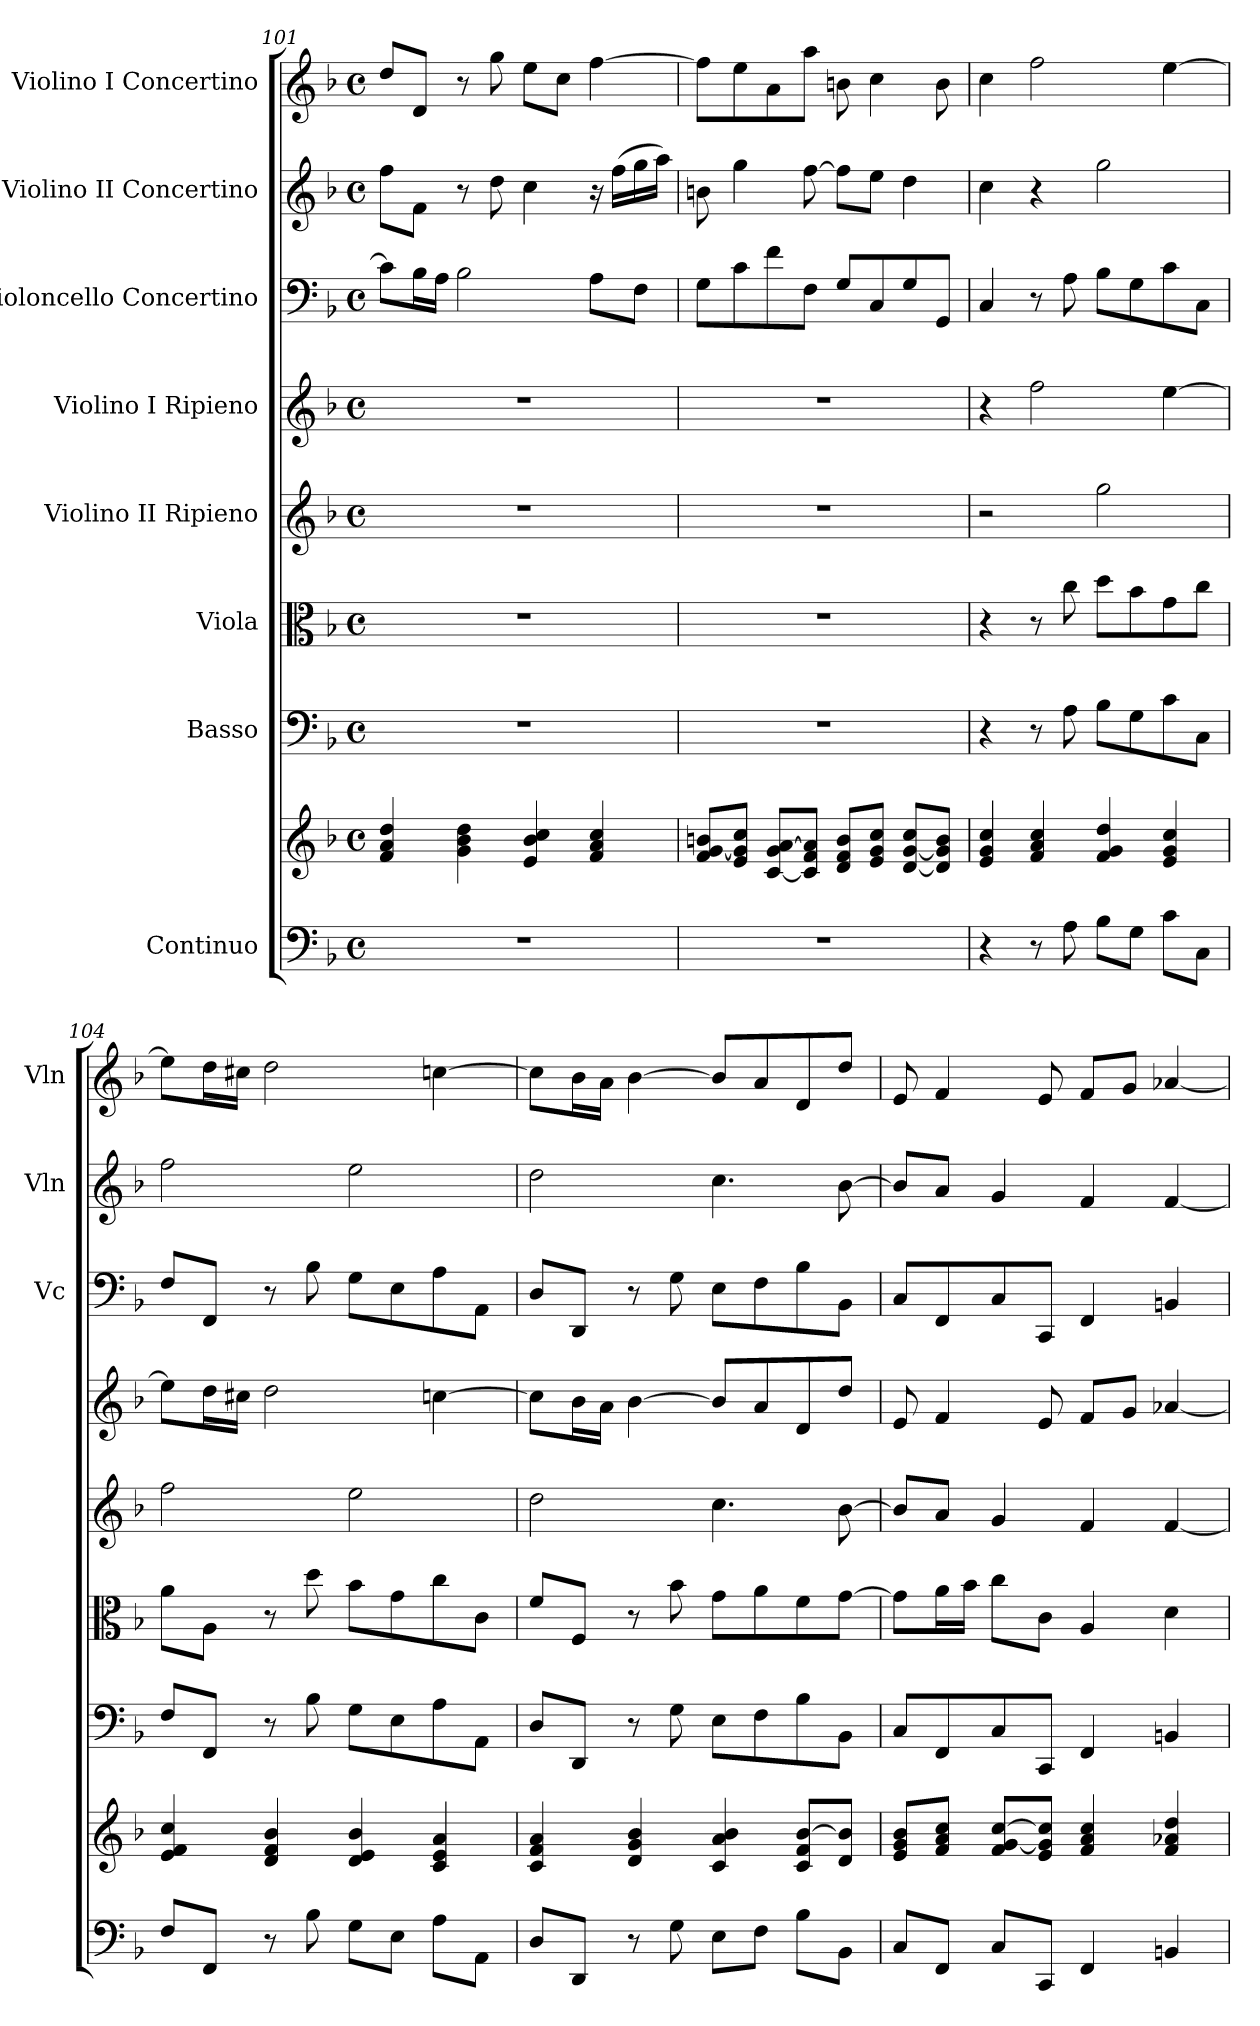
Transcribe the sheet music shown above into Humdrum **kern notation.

**kern	**kern	**kern	**kern	**kern	**kern	**kern	**kern	**kern
*part8	*part8	*part7	*part6	*part5	*part4	*part3	*part2	*part1
*staff9	*staff8	*staff7	*staff6	*staff5	*staff4	*staff3	*staff2	*staff1
*I"Continuo	*	*I"Basso	*I"Viola	*I"Violino II Ripieno	*I"Violino I Ripieno	*I"Violoncello Concertino	*I"Violino II Concertino	*I"Violino I Concertino
*	*	*	*	*	*	*I'Vc	*I'Vln	*I'Vln
!!LO:PB:g=z
*clefF4	*clefG2	*clefF4	*clefC3	*clefG2	*clefG2	*clefF4	*clefG2	*clefG2
*k[b-]	*k[b-]	*k[b-]	*k[b-]	*k[b-]	*k[b-]	*k[b-]	*k[b-]	*k[b-]
*M4/4	*M4/4	*M4/4	*M4/4	*M4/4	*M4/4	*M4/4	*M4/4	*M4/4
*met(c)	*met(c)	*met(c)	*met(c)	*met(c)	*met(c)	*met(c)	*met(c)	*met(c)
=101	=101	=101	=101	=101	=101	=101	=101	=101
1r	4f/ 4a/ 4dd/	1r	1r	1r	1r	8c\L]	8ff\L	8dd/L
.	.	.	.	.	.	16B-\L	8f\J	8d/J
.	.	.	.	.	.	16A\JJ	.	.
.	4g\ 4b-\ 4dd\	.	.	.	.	2B-\	8r	8r
.	.	.	.	.	.	.	8dd\	8gg\
.	4e/ 4b-/ 4cc/	.	.	.	.	.	4cc\	8ee\L
.	.	.	.	.	.	.	.	8cc\J
.	4f/ 4a/ 4cc/	.	.	.	.	8A\L	16r	[4ff\
.	.	.	.	.	.	.	(>16ff\LL	.
.	.	.	.	.	.	8F\J	16gg\	.
.	.	.	.	.	.	.	16aa\JJ)	.
=102	=102	=102	=102	=102	=102	=102	=102	=102
1r	8f/ [8g/ 8bn/L	1r	1r	1r	1r	8G\L	8bn\	8ff\L]
.	8e/ 8g]/ 8cc/J	.	.	.	.	8c\	4gg\	8ee\
.	[8c/ 8g/ [8a/L	.	.	.	.	8f\	.	8a\
.	8c]/ 8f/ 8a]/J	.	.	.	.	8F\J	[8ff\	8aa\J
.	8d/ 8f/ 8b/L	.	.	.	.	8G/L	8ff\L]	8bn\
.	8e/ 8g/ 8cc/J	.	.	.	.	8C/	8ee\J	4cc\
.	[8d/ [8g/ 8cc/L	.	.	.	.	8G/	4dd\	.
.	8d]/ 8g]/ 8b/J	.	.	.	.	8GG/J	.	8b\
=103	=103	=103	=103	=103	=103	=103	=103	=103
4r	4e/ 4g/ 4cc/	4r	4r	2r	4r	4C/	4cc\	4cc\
8r	4f/ 4a/ 4cc/	8r	8r	.	2ff\	8r	4r	2ff\
8A\	.	8A\	8cc\	.	.	8A\	.	.
8B-\L	4f/ 4g/ 4dd/	8B-\L	8dd\L	2gg\	.	8B-\L	2gg\	.
8G\J	.	8G\	8b-\	.	.	8G\	.	.
8c\L	4e/ 4g/ 4cc/	8c\	8g\	.	[4ee\	8c\	.	[4ee\
8C\J	.	8C\J	8cc\J	.	.	8C\J	.	.
=104	=104	=104	=104	=104	=104	=104	=104	=104
8F/L	4e/ 4f/ 4cc/	8F/L	8a\L	2ff\	8ee\L]	8F/L	2ff\	8ee\L]
8FF/J	.	8FF/J	8A\J	.	16dd\L	8FF/J	.	16dd\L
.	.	.	.	.	16cc#X\JJ	.	.	16cc#X\JJ
8r	4d/ 4f/ 4b-/	8r	8r	.	2dd\	8r	.	2dd\
8B-\	.	8B-\	8dd\	.	.	8B-\	.	.
8G\L	4d/ 4e/ 4b-/	8G\L	8b-\L	2ee\	.	8G\L	2ee\	.
8E\J	.	8E\	8g\	.	.	8E\	.	.
8A\L	4c/ 4e/ 4a/	8A\	8cc\	.	[4ccn\	8A\	.	[4ccn\
8AA\J	.	8AA\J	8c\J	.	.	8AA\J	.	.
=105	=105	=105	=105	=105	=105	=105	=105	=105
8D/L	4c/ 4f/ 4a/	8D/L	8f/L	2dd\	8cc\L]	8D/L	2dd\	8cc\L]
8DD/J	.	8DD/J	8F/J	.	16b-\L	8DD/J	.	16b-\L
.	.	.	.	.	16a\JJ	.	.	16a\JJ
8r	4d/ 4g/ 4b-/	8r	8r	.	[4b-\	8r	.	[4b-\
8G\	.	8G\	8b-\	.	.	8G\	.	.
8E\L	4c/ 4a/ 4b-/	8E\L	8g\L	4.cc\	8b-/L]	8E\L	4.cc\	8b-/L]
8F\J	.	8F\	8a\	.	8a/	8F\	.	8a/
8B-\L	8c/ 8f/ [8b-/L	8B-\	8f\	.	8d/	8B-\	.	8d/
8BB-\J	8d/ 8b-]/J	8BB-\J	[8g\J	[8b-\	8dd/J	8BB-\J	[8b-\	8dd/J
=106	=106	=106	=106	=106	=106	=106	=106	=106
8C/L	8e/ 8g/ 8b-/L	8C/L	8g\L]	8b-/L]	8e/	8C/L	8b-/L]	8e/
8FF/J	8f/ 8a/ 8cc/J	8FF/	16a\L	8a/J	4f/	8FF/	8a/J	4f/
.	.	.	16b-\JJ	.	.	.	.	.
8C/L	8f/ [8g/ [8cc/L	8C/	8cc\L	4g/	.	8C/	4g/	.
8CC/J	8e/ 8g]/ 8cc]/J	8CC/J	8c\J	.	8e/	8CC/J	.	8e/
4FF/	4f/ 4a/ 4cc/	4FF/	4A/	4f/	8f/L	4FF/	4f/	8f/L
.	.	.	.	.	8g/J	.	.	8g/J
4BBn/	4f/ 4a-X/ 4dd/	4BBn/	4d\	[4f/	[4a-X/	4BBn/	[4f/	[4a-X/
=	=	=	=	=	=	=	=	=
*-	*-	*-	*-	*-	*-	*-	*-	*-
